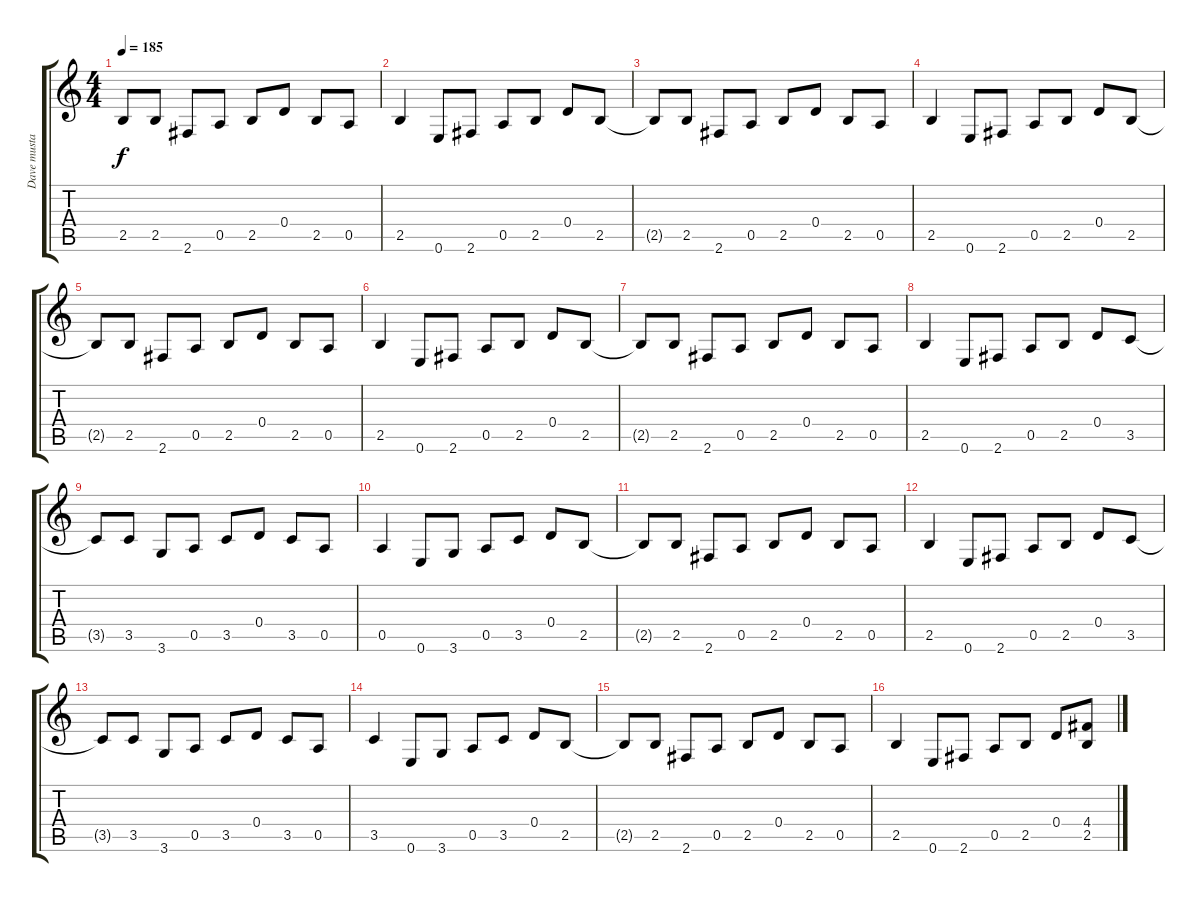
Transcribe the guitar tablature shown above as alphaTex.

\track ("Dave mustaine" "Dave musta") {instrument distortionguitar}
\staff {score tabs}
\tuning (E4 B3 G3 D3 A2 E2) {hide}
\ts (4 4)
\tempo 185
\clef g2
\ks c
2.5{t}.8{dy f} 2.5.8 2.6.8 0.5.8 2.5.8 0.4.8 2.5.8 0.5.8 |
2.5.4 0.6.8 2.6.8 0.5.8 2.5.8 0.4.8 2.5.8 |
2.5{t}.8 2.5.8 2.6.8 0.5.8 2.5.8 0.4.8 2.5.8 0.5.8 |
2.5.4 0.6.8 2.6.8 0.5.8 2.5.8 0.4.8 2.5.8 |
2.5{t}.8 2.5.8 2.6.8 0.5.8 2.5.8 0.4.8 2.5.8 0.5.8 |
2.5.4 0.6.8 2.6.8 0.5.8 2.5.8 0.4.8 2.5.8 |
2.5{t}.8 2.5.8 2.6.8 0.5.8 2.5.8 0.4.8 2.5.8 0.5.8 |
2.5.4 0.6.8 2.6.8 0.5.8 2.5.8 0.4.8 3.5.8 |
3.5{t}.8 3.5.8 3.6.8 0.5.8 3.5.8 0.4.8 3.5.8 0.5.8 |
0.5.4 0.6.8 3.6.8 0.5.8 3.5.8 0.4.8 2.5.8 |
2.5{t}.8 2.5.8 2.6.8 0.5.8 2.5.8 0.4.8 2.5.8 0.5.8 |
2.5.4 0.6.8 2.6.8 0.5.8 2.5.8 0.4.8 3.5.8 |
3.5{t}.8 3.5.8 3.6.8 0.5.8 3.5.8 0.4.8 3.5.8 0.5.8 |
3.5.4 0.6.8 3.6.8 0.5.8 3.5.8 0.4.8 2.5.8 |
2.5{t}.8 2.5.8 2.6.8 0.5.8 2.5.8 0.4.8 2.5.8 0.5.8 |
2.5.4 0.6.8 2.6.8 0.5.8 2.5.8 0.4.8 (4.4 2.5).8
